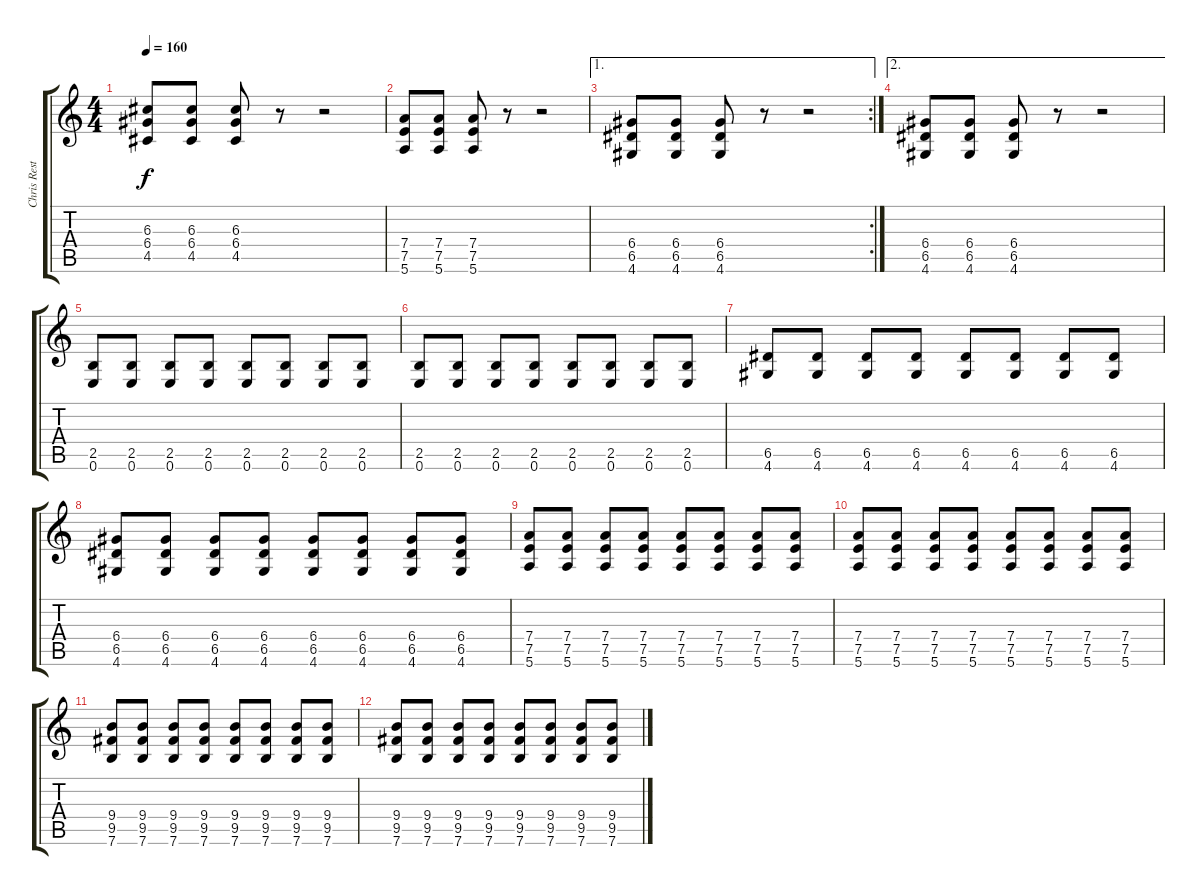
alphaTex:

\track ("Chris Rest" "Chris Rest") {instrument distortionguitar}
\staff {score tabs}
\tuning (E4 B3 G3 D3 A2 E2) {hide}
\ts (4 4)
\tempo 160
\clef g2
\ks c
(6.3 6.4 4.5).8{dy f} (6.3 6.4 4.5).8 (6.3 6.4 4.5).8 r.8 r.2 |
(7.4 7.5 5.6).8 (7.4 7.5 5.6).8 (7.4 7.5 5.6).8 r.8 r.2 |
\ae 1
\rc 2
(6.4 6.5 4.6).8 (6.4 6.5 4.6).8 (6.4 6.5 4.6).8 r.8 r.2 |
\ae 2
(6.4 6.5 4.6).8 (6.4 6.5 4.6).8 (6.4 6.5 4.6).8 r.8 r.2 |
(2.5 0.6).8{instrument electricguitarmuted} (2.5 0.6).8 (2.5 0.6).8 (2.5 0.6).8 (2.5 0.6).8 (2.5 0.6).8 (2.5 0.6).8 (2.5 0.6).8 |
(2.5 0.6).8 (2.5 0.6).8 (2.5 0.6).8 (2.5 0.6).8 (2.5 0.6).8 (2.5 0.6).8 (2.5 0.6).8 (2.5 0.6).8 |
(6.5 4.6).8 (6.5 4.6).8 (6.5 4.6).8 (6.5 4.6).8 (6.5 4.6).8 (6.5 4.6).8 (6.5 4.6).8 (6.5 4.6).8 |
(6.4 6.5 4.6).8 (6.4 6.5 4.6).8 (6.4 6.5 4.6).8 (6.4 6.5 4.6).8 (6.4 6.5 4.6).8 (6.4 6.5 4.6).8{instrument distortionguitar} (6.4 6.5 4.6).8 (6.4 6.5 4.6).8 |
(7.4 7.5 5.6).8 (7.4 7.5 5.6).8 (7.4 7.5 5.6).8 (7.4 7.5 5.6).8 (7.4 7.5 5.6).8 (7.4 7.5 5.6).8 (7.4 7.5 5.6).8 (7.4 7.5 5.6).8 |
(7.4 7.5 5.6).8 (7.4 7.5 5.6).8 (7.4 7.5 5.6).8 (7.4 7.5 5.6).8 (7.4 7.5 5.6).8 (7.4 7.5 5.6).8 (7.4 7.5 5.6).8 (7.4 7.5 5.6).8 |
(9.4 9.5 7.6).8 (9.4 9.5 7.6).8 (9.4 9.5 7.6).8 (9.4 9.5 7.6).8 (9.4 9.5 7.6).8 (9.4 9.5 7.6).8 (9.4 9.5 7.6).8 (9.4 9.5 7.6).8 |
(9.4 9.5 7.6).8 (9.4 9.5 7.6).8 (9.4 9.5 7.6).8 (9.4 9.5 7.6).8 (9.4 9.5 7.6).8 (9.4 9.5 7.6).8 (9.4 9.5 7.6).8 (9.4 9.5 7.6).8
